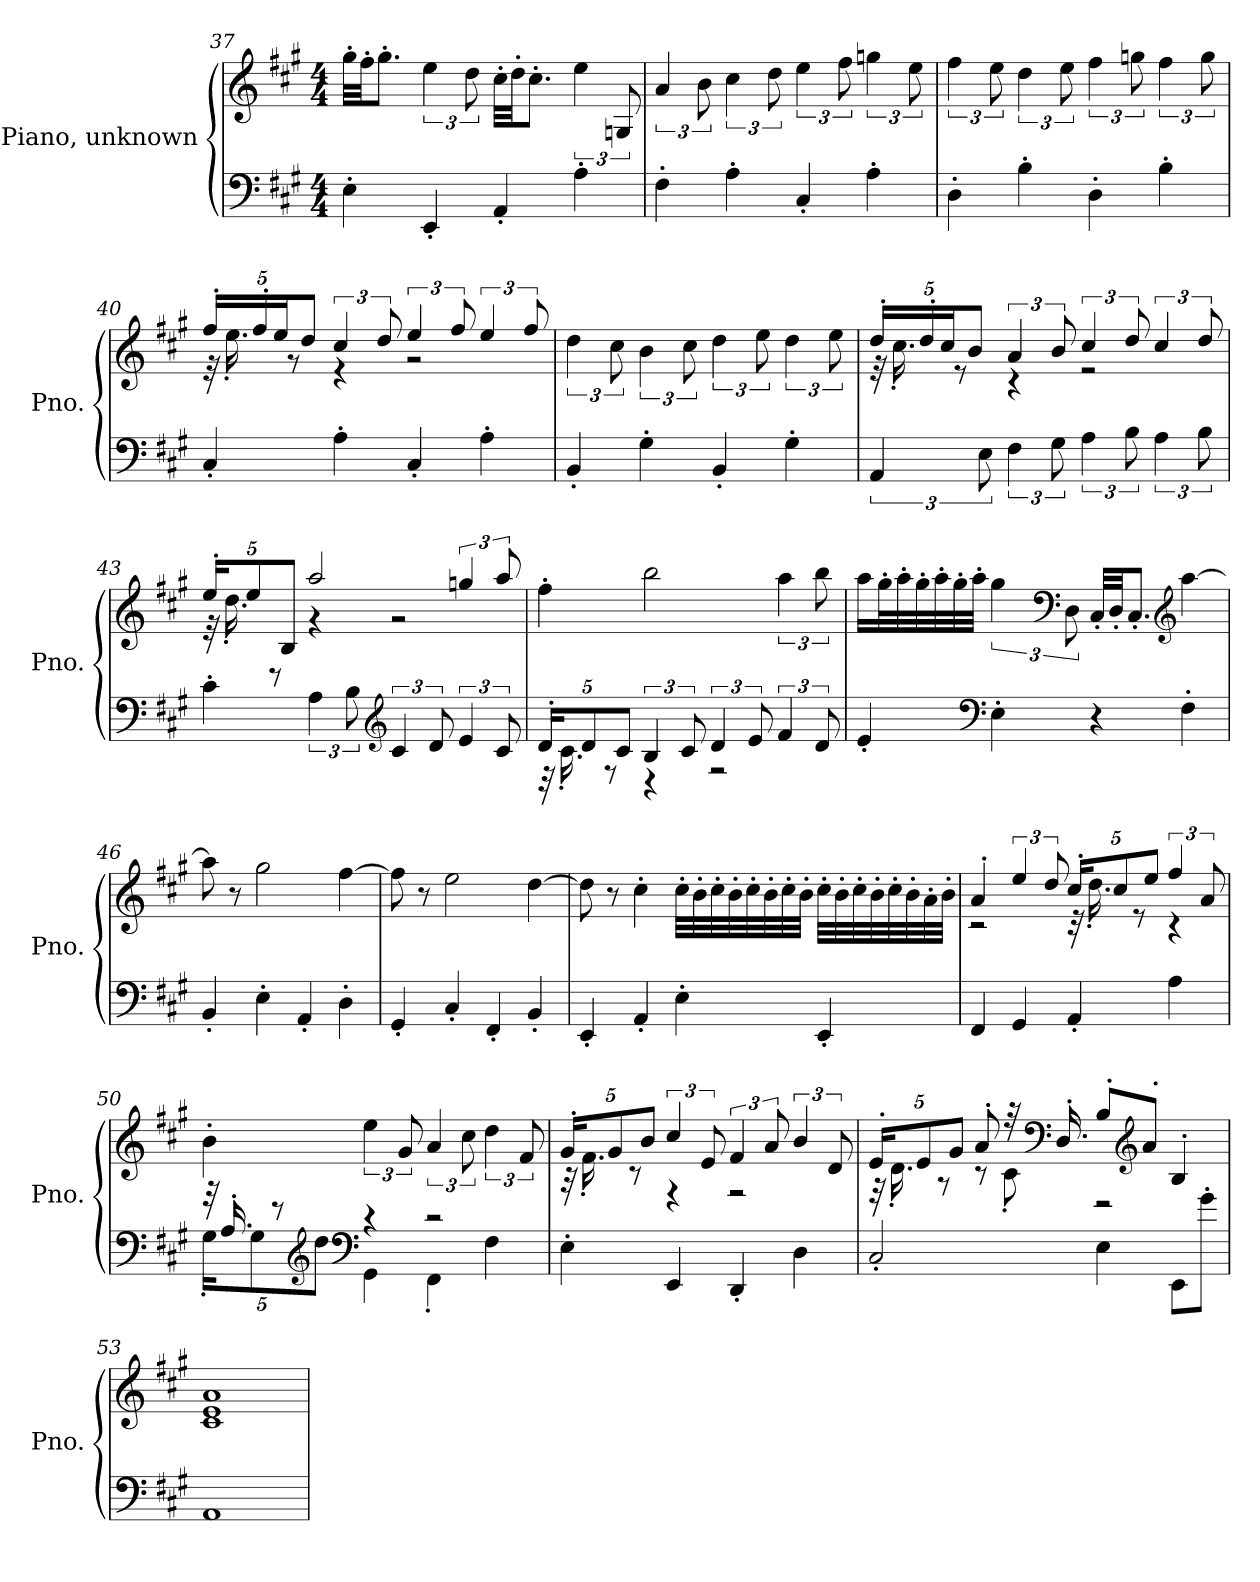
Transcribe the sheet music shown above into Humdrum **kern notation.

**kern	**kern
*part1	*part1
*staff2	*staff1
*I"Piano, unknown	*
*I'Pno.	*
!!LO:LB:g=z
*clefF4	*clefG2
*k[f#c#g#]	*k[f#c#g#]
*M4/4	*M4/4
=37	=37
4E'\	32gg#'\LLL
.	32ff#'\JJ
.	8.gg#'\J
4EE'/	6ee\
.	12dd\
4AA'/	32cc#'\LLL
.	32dd'\JJ
.	8.cc#'\J
4A'\	6ee\
.	12Gn/
=38	=38
4F#'\	6a/
.	12b\
4A'\	6cc#\
.	12dd\
4C#'/	6ee\
.	12ff#\
4A'\	6ggn\
.	12ee\
=39	=39
4D'\	6ff#\
.	12ee\
4B'\	6dd\
.	12ee\
4D'\	6ff#\
.	12ggn\
4B'\	6ff#\
.	12gg\
=40	=40
*	*Xbrackettup
*	*^
4C#'/	20ff#'/LL	32r
.	.	16.ee'\
.	20ff#'/	.
.	20ee/J	.
.	.	8r
.	10dd/J	.
*	*brackettup	*
4A'\	6cc#/	4r
.	12dd/	.
4C#'/	6ee/	2r
.	12ff#/	.
4A'\	6ee/	.
.	12ff#/	.
*	*v	*v
!!LO:LB:g=z
=41	=41
4BB'/	6dd\
.	12cc#\
4G#'\	6b\
.	12cc#\
4BB'/	6dd\
.	12ee\
4G#'\	6dd\
.	12ee\
=42	=42
*	*Xbrackettup
*	*^
6AA/	20dd'/LL	32r
.	.	16.cc#'\
.	20dd'/	.
.	20cc#/J	.
.	.	8r
.	10b/J	.
12E\	.	.
*	*brackettup	*
6F#\	6a/	4r
12G#\	12b/	.
6A\	6cc#/	2r
12B\	12dd/	.
6A\	6cc#/	.
12B\	12dd/	.
=43	=43	=43
*	*Xbrackettup	*
4c#'\	20ee'/KL	32r
.	.	16.dd'\
.	10ee/	.
.	.	8r
.	10B/J	.
6A\	2aa/	4r
12B\	.	.
*clefG2	*	*
6c#/	.	2r
12d/	.	.
*	*brackettup	*
6e/	6ggn/	.
12c#/	12aa/	.
*	*v	*v
!!LO:LB:g=z
=44	=44
*Xbrackettup	*
*^	*
20d'/KL	32r	4ff#'\
.	16.c#'\	.
10d/	.	.
.	8r	.
10c#/J	.	.
*brackettup	*	*
6B/	4r	2bb\
12c#/	.	.
6d/	2r	.
12e/	.	.
6f#/	.	6aa\
12d/	.	12bb\
*v	*v	*
=45	=45
4e'/	16aa\LL
.	32gg#'\L
.	32aa'\
.	32gg#'\
.	32aa'\
.	32gg#'\
.	32aa'\JJJ
*clefF4	*
4E'\	6gg#\
*	*clefF4
.	12D\
4r	32C#'/LLL
.	32D'/JJ
.	8.C#'/J
*	*clefG2
4F#'\	[4aa\
=46	=46
4BB'/	8aa\]
.	8r
4E'\	2gg#\
4AA'/	.
4D'\	[4ff#\
=47	=47
4GG#'/	8ff#\]
.	8r
4C#'/	2ee\
4FF#'/	.
4BB'/	[4dd\
!!LO:LB:g=z
=48	=48
4EE'/	8dd\]
.	8r
4AA'/	4cc#'\
4E'\	32cc#'\LLL
.	32b'\
.	32cc#'\
.	32b'\
.	32cc#'\
.	32b'\
.	32cc#'\
.	32b'\JJJ
4EE'/	32cc#'\LLL
.	32b'\
.	32cc#'\
.	32b'\
.	32cc#'\
.	32b'\
.	32a'\
.	32b'\JJJ
=49	=49
*	*^
4FF#/	4a'/	2r
4GG#/	6ee/	.
.	12dd/	.
*	*Xbrackettup	*
4AA'/	20cc#'/KL	32r
.	.	16.dd'\
.	10cc#/	.
.	.	8r
.	10ee/J	.
*	*brackettup	*
4A\	6ff#/	4r
.	12a/	.
*	*v	*v
!!LO:LB:g=z
=50	=50
*^	*
*	*Xbrackettup	*
32r	20G#'\KL	4b'\
16.A'/	.	.
.	10G#\	.
8r	.	.
*clefG2	*	*
.	10dd\J	.
*clefF4	*	*
4r	4GG#\	6ee\
.	.	12g#/
2r	4FF#'\	6a/
.	.	12cc#\
.	4F#\	6dd\
.	.	12f#/
*v	*v	*
=51	=51
*	*Xbrackettup
*	*^
4E'\	20g#'/KL	32r
.	.	16.f#'\
.	10g#/	.
.	.	8r
.	10b/J	.
*	*brackettup	*
4EE/	6cc#/	4r
.	12e/	.
4DD'/	6f#/	2r
.	12a/	.
4D\	6b/	.
.	12d/	.
!!LO:PB:g=z	!!
=52	=52	=52
*	*Xbrackettup	*
2C#'/	20e'/KL	32r
.	.	16.d'\
.	10e/	.
.	.	8r
.	10g#/J	.
.	8a'/	8r
.	32r	8c#'\
*	*clefF4	*
.	16.D'/	.
4E\	8B'/L	2r
*	*clefG2	*
.	8a'/J	.
8EE\L	4B'/	.
8g#'\J	.	.
*	*v	*v
=53	=53
1AA	1c# 1e 1a
=	=
*-	*-
